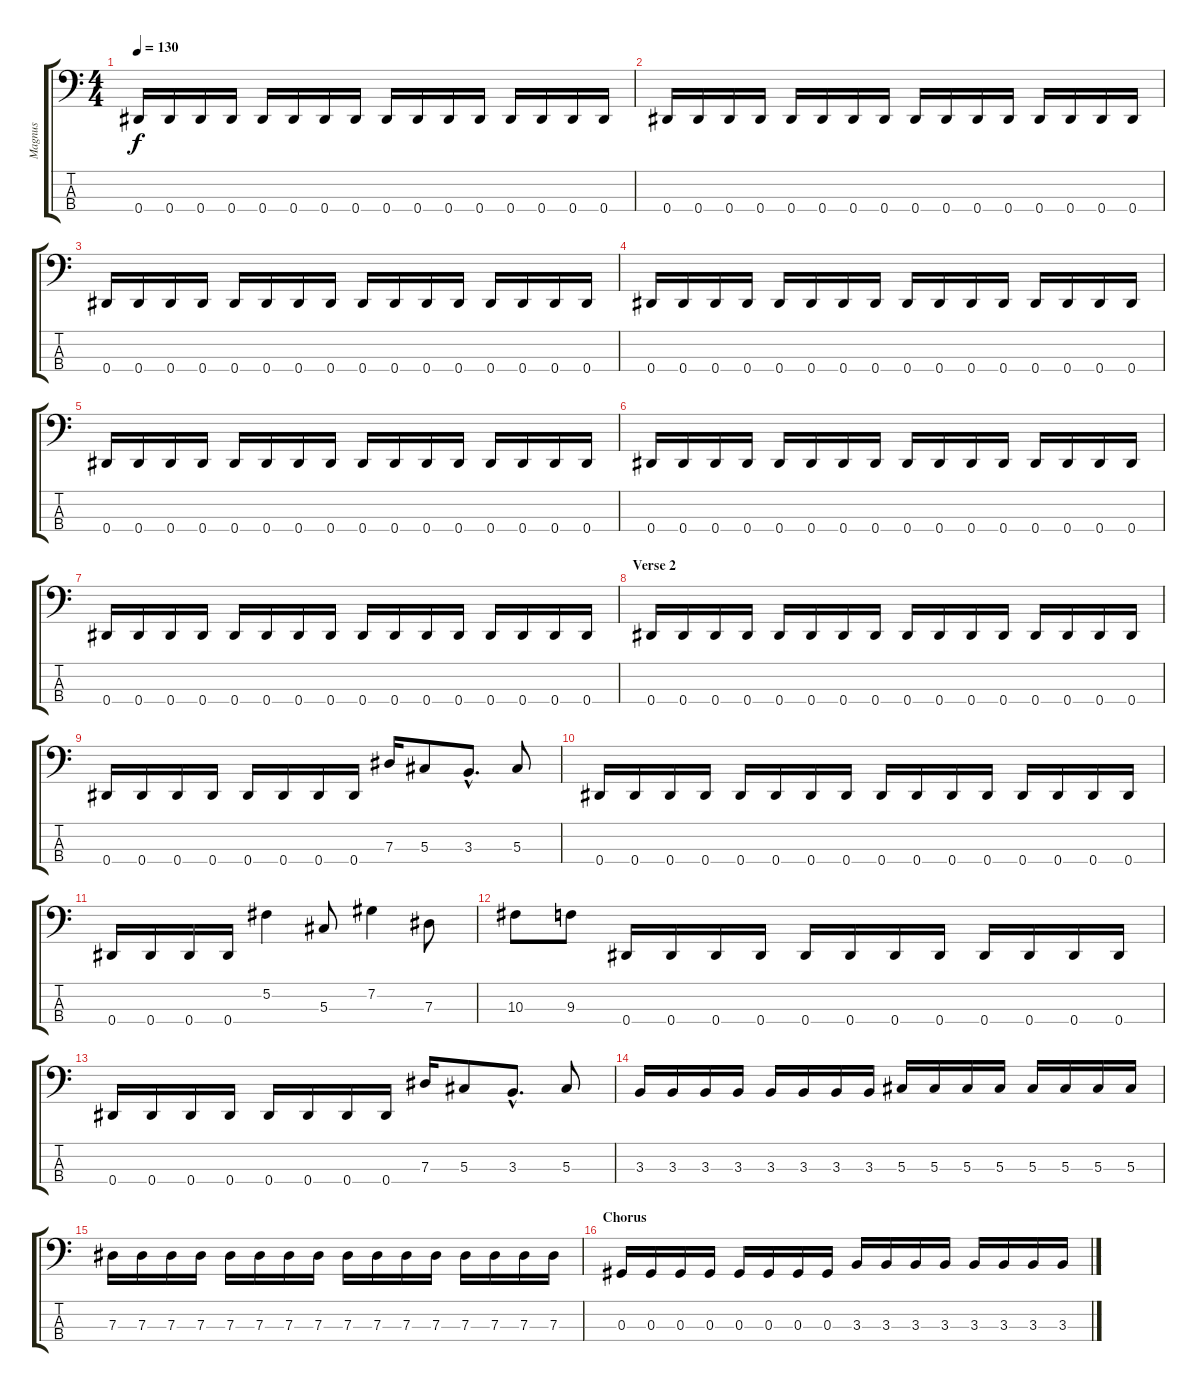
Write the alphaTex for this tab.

\track ("Magnus" "Magnus") {instrument electricbassfinger}
\staff {score tabs}
\tuning (Gb2 Db2 Ab1 Eb1) {hide}
\ts (4 4)
\tempo 130
\clef f4
\ks c
0.4.16{dy f} 0.4.16 0.4.16 0.4.16 0.4.16 0.4.16 0.4.16 0.4.16 0.4.16 0.4.16 0.4.16 0.4.16 0.4.16 0.4.16 0.4.16 0.4.16 |
0.4.16 0.4.16 0.4.16 0.4.16 0.4.16 0.4.16 0.4.16 0.4.16 0.4.16 0.4.16 0.4.16 0.4.16 0.4.16 0.4.16 0.4.16 0.4.16 |
0.4.16 0.4.16 0.4.16 0.4.16 0.4.16 0.4.16 0.4.16 0.4.16 0.4.16 0.4.16 0.4.16 0.4.16 0.4.16 0.4.16 0.4.16 0.4.16 |
0.4.16 0.4.16 0.4.16 0.4.16 0.4.16 0.4.16 0.4.16 0.4.16 0.4.16 0.4.16 0.4.16 0.4.16 0.4.16 0.4.16 0.4.16 0.4.16 |
0.4.16 0.4.16 0.4.16 0.4.16 0.4.16 0.4.16 0.4.16 0.4.16 0.4.16 0.4.16 0.4.16 0.4.16 0.4.16 0.4.16 0.4.16 0.4.16 |
0.4.16 0.4.16 0.4.16 0.4.16 0.4.16 0.4.16 0.4.16 0.4.16 0.4.16 0.4.16 0.4.16 0.4.16 0.4.16 0.4.16 0.4.16 0.4.16 |
0.4.16 0.4.16 0.4.16 0.4.16 0.4.16 0.4.16 0.4.16 0.4.16 0.4.16 0.4.16 0.4.16 0.4.16 0.4.16 0.4.16 0.4.16 0.4.16 |
\section ("" "Verse 2")
0.4.16 0.4.16 0.4.16 0.4.16 0.4.16 0.4.16 0.4.16 0.4.16 0.4.16 0.4.16 0.4.16 0.4.16 0.4.16 0.4.16 0.4.16 0.4.16 |
0.4.16 0.4.16 0.4.16 0.4.16 0.4.16 0.4.16 0.4.16 0.4.16 7.3.16 5.3.8 3.3{hac}.8{d} 5.3.8 |
0.4.16 0.4.16 0.4.16 0.4.16 0.4.16 0.4.16 0.4.16 0.4.16 0.4.16 0.4.16 0.4.16 0.4.16 0.4.16 0.4.16 0.4.16 0.4.16 |
0.4.16 0.4.16 0.4.16 0.4.16 5.2.4 5.3.8 7.2.4 7.3.8 |
10.3.8 9.3.8 0.4.16 0.4.16 0.4.16 0.4.16 0.4.16 0.4.16 0.4.16 0.4.16 0.4.16 0.4.16 0.4.16 0.4.16 |
0.4.16 0.4.16 0.4.16 0.4.16 0.4.16 0.4.16 0.4.16 0.4.16 7.3.16 5.3.8 3.3{hac}.8{d} 5.3.8 |
3.3.16 3.3.16 3.3.16 3.3.16 3.3.16 3.3.16 3.3.16 3.3.16 5.3.16 5.3.16 5.3.16 5.3.16 5.3.16 5.3.16 5.3.16 5.3.16 |
7.3.16 7.3.16 7.3.16 7.3.16 7.3.16 7.3.16 7.3.16 7.3.16 7.3.16 7.3.16 7.3.16 7.3.16 7.3.16 7.3.16 7.3.16 7.3.16 |
\section ("" "Chorus")
0.3.16 0.3.16 0.3.16 0.3.16 0.3.16 0.3.16 0.3.16 0.3.16 3.3.16 3.3.16 3.3.16 3.3.16 3.3.16 3.3.16 3.3.16 3.3.16
